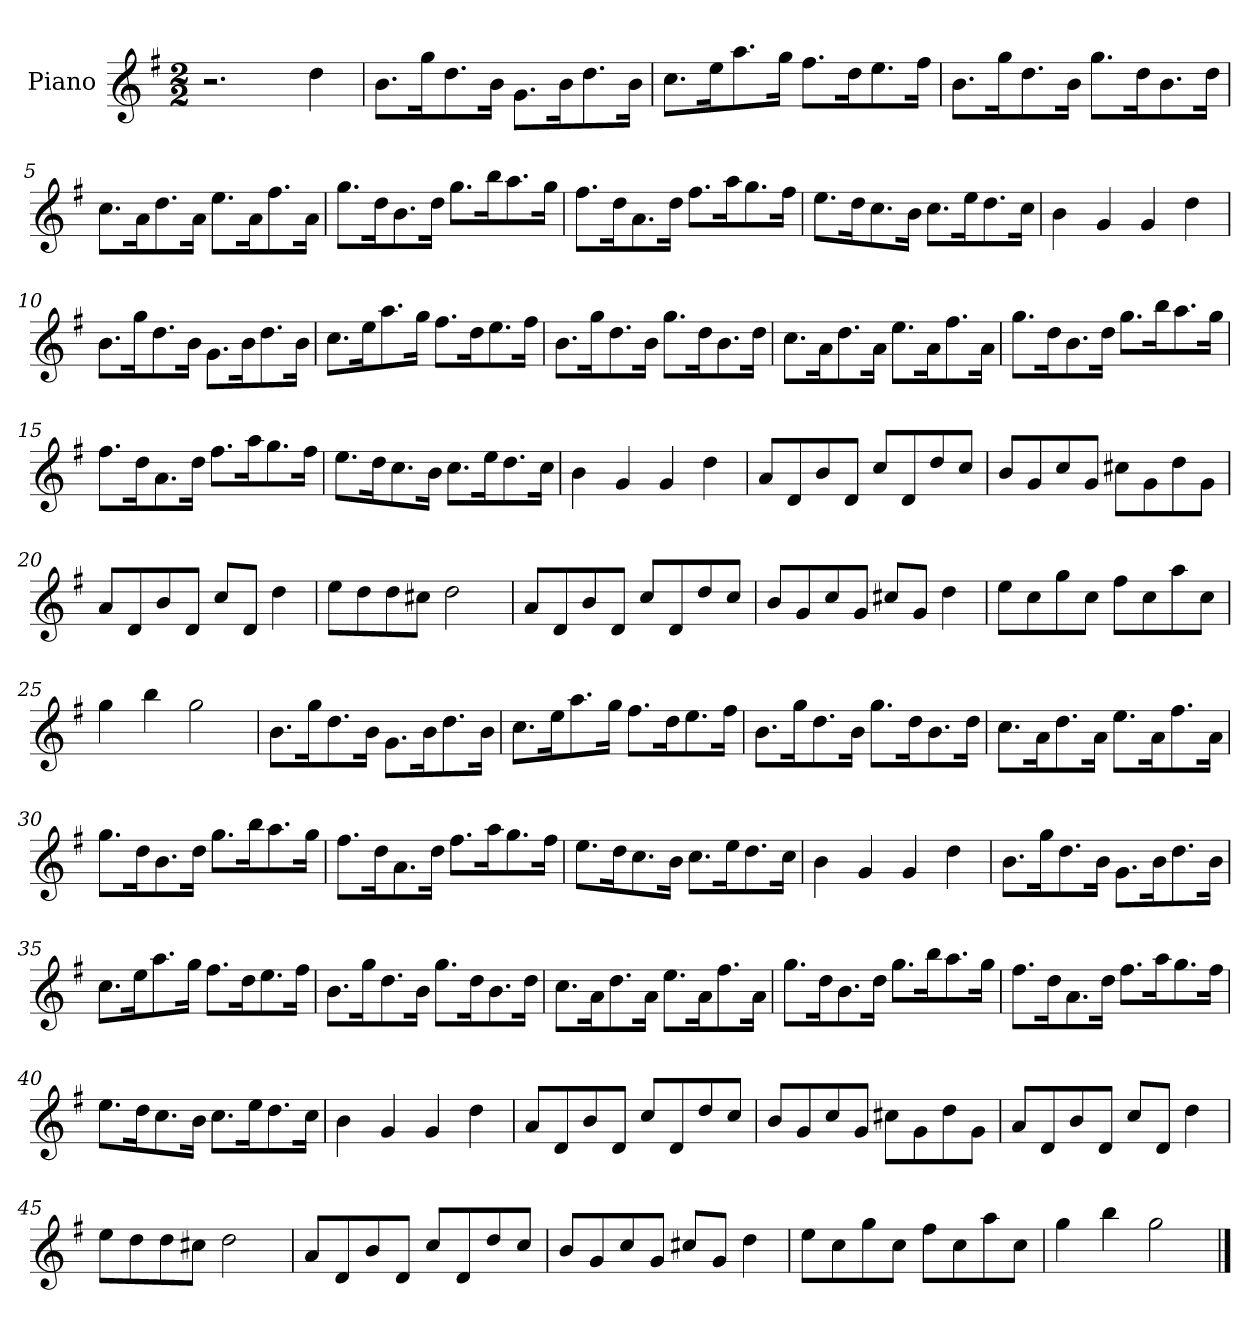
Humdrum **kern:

**kern
*part1
*staff1
*I"Piano
*I'Pno
*clefG2
*k[f#]
*M2/2
=1
2.r
4dd\
=2
8.b\L
16gg\K
8.dd\
16b\Jk
8.g\L
16b\K
8.dd\
16b\Jk
=3
8.cc\L
16ee\K
8.aa\
16gg\Jk
8.ff#\L
16dd\K
8.ee\
16ff#\Jk
=4
8.b\L
16gg\K
8.dd\
16b\Jk
8.gg\L
16dd\K
8.b\
16dd\Jk
=5
8.cc\L
16a\K
8.dd\
16a\Jk
8.ee\L
16a\K
8.ff#\
16a\Jk
=6
8.gg\L
16dd\K
8.b\
16dd\Jk
8.gg\L
16bb\K
8.aa\
16gg\Jk
=7
8.ff#\L
16dd\K
8.a\
16dd\Jk
8.ff#\L
16aa\K
8.gg\
16ff#\Jk
=8
8.ee\L
16dd\K
8.cc\
16b\Jk
8.cc\L
16ee\K
8.dd\
16cc\Jk
=9
4b\
4g/
4g/
4dd\
=10
8.b\L
16gg\K
8.dd\
16b\Jk
8.g\L
16b\K
8.dd\
16b\Jk
=11
8.cc\L
16ee\K
8.aa\
16gg\Jk
8.ff#\L
16dd\K
8.ee\
16ff#\Jk
=12
8.b\L
16gg\K
8.dd\
16b\Jk
8.gg\L
16dd\K
8.b\
16dd\Jk
=13
8.cc\L
16a\K
8.dd\
16a\Jk
8.ee\L
16a\K
8.ff#\
16a\Jk
=14
8.gg\L
16dd\K
8.b\
16dd\Jk
8.gg\L
16bb\K
8.aa\
16gg\Jk
=15
8.ff#\L
16dd\K
8.a\
16dd\Jk
8.ff#\L
16aa\K
8.gg\
16ff#\Jk
=16
8.ee\L
16dd\K
8.cc\
16b\Jk
8.cc\L
16ee\K
8.dd\
16cc\Jk
=17
4b\
4g/
4g/
4dd\
=18
8a/L
8d/
8b/
8d/J
8cc/L
8d/
8dd/
8cc/J
=19
8b/L
8g/
8cc/
8g/J
8cc#X\L
8g\
8dd\
8g\J
=20
8a/L
8d/
8b/
8d/J
8cc/L
8d/J
4dd\
=21
8ee\L
8dd\
8dd\
8cc#X\J
2dd\
=22
8a/L
8d/
8b/
8d/J
8cc/L
8d/
8dd/
8cc/J
=23
8b/L
8g/
8cc/
8g/J
8cc#X/L
8g/J
4dd\
=24
8ee\L
8cc\
8gg\
8cc\J
8ff#\L
8cc\
8aa\
8cc\J
=25
4gg\
4bb\
2gg\
=26
8.b\L
16gg\K
8.dd\
16b\Jk
8.g\L
16b\K
8.dd\
16b\Jk
=27
8.cc\L
16ee\K
8.aa\
16gg\Jk
8.ff#\L
16dd\K
8.ee\
16ff#\Jk
=28
8.b\L
16gg\K
8.dd\
16b\Jk
8.gg\L
16dd\K
8.b\
16dd\Jk
=29
8.cc\L
16a\K
8.dd\
16a\Jk
8.ee\L
16a\K
8.ff#\
16a\Jk
=30
8.gg\L
16dd\K
8.b\
16dd\Jk
8.gg\L
16bb\K
8.aa\
16gg\Jk
=31
8.ff#\L
16dd\K
8.a\
16dd\Jk
8.ff#\L
16aa\K
8.gg\
16ff#\Jk
=32
8.ee\L
16dd\K
8.cc\
16b\Jk
8.cc\L
16ee\K
8.dd\
16cc\Jk
=33
4b\
4g/
4g/
4dd\
=34
8.b\L
16gg\K
8.dd\
16b\Jk
8.g\L
16b\K
8.dd\
16b\Jk
=35
8.cc\L
16ee\K
8.aa\
16gg\Jk
8.ff#\L
16dd\K
8.ee\
16ff#\Jk
=36
8.b\L
16gg\K
8.dd\
16b\Jk
8.gg\L
16dd\K
8.b\
16dd\Jk
=37
8.cc\L
16a\K
8.dd\
16a\Jk
8.ee\L
16a\K
8.ff#\
16a\Jk
=38
8.gg\L
16dd\K
8.b\
16dd\Jk
8.gg\L
16bb\K
8.aa\
16gg\Jk
=39
8.ff#\L
16dd\K
8.a\
16dd\Jk
8.ff#\L
16aa\K
8.gg\
16ff#\Jk
=40
8.ee\L
16dd\K
8.cc\
16b\Jk
8.cc\L
16ee\K
8.dd\
16cc\Jk
=41
4b\
4g/
4g/
4dd\
=42
8a/L
8d/
8b/
8d/J
8cc/L
8d/
8dd/
8cc/J
=43
8b/L
8g/
8cc/
8g/J
8cc#X\L
8g\
8dd\
8g\J
=44
8a/L
8d/
8b/
8d/J
8cc/L
8d/J
4dd\
=45
8ee\L
8dd\
8dd\
8cc#X\J
2dd\
=46
8a/L
8d/
8b/
8d/J
8cc/L
8d/
8dd/
8cc/J
=47
8b/L
8g/
8cc/
8g/J
8cc#X/L
8g/J
4dd\
=48
8ee\L
8cc\
8gg\
8cc\J
8ff#\L
8cc\
8aa\
8cc\J
=49
4gg\
4bb\
2gg\
==
*-
